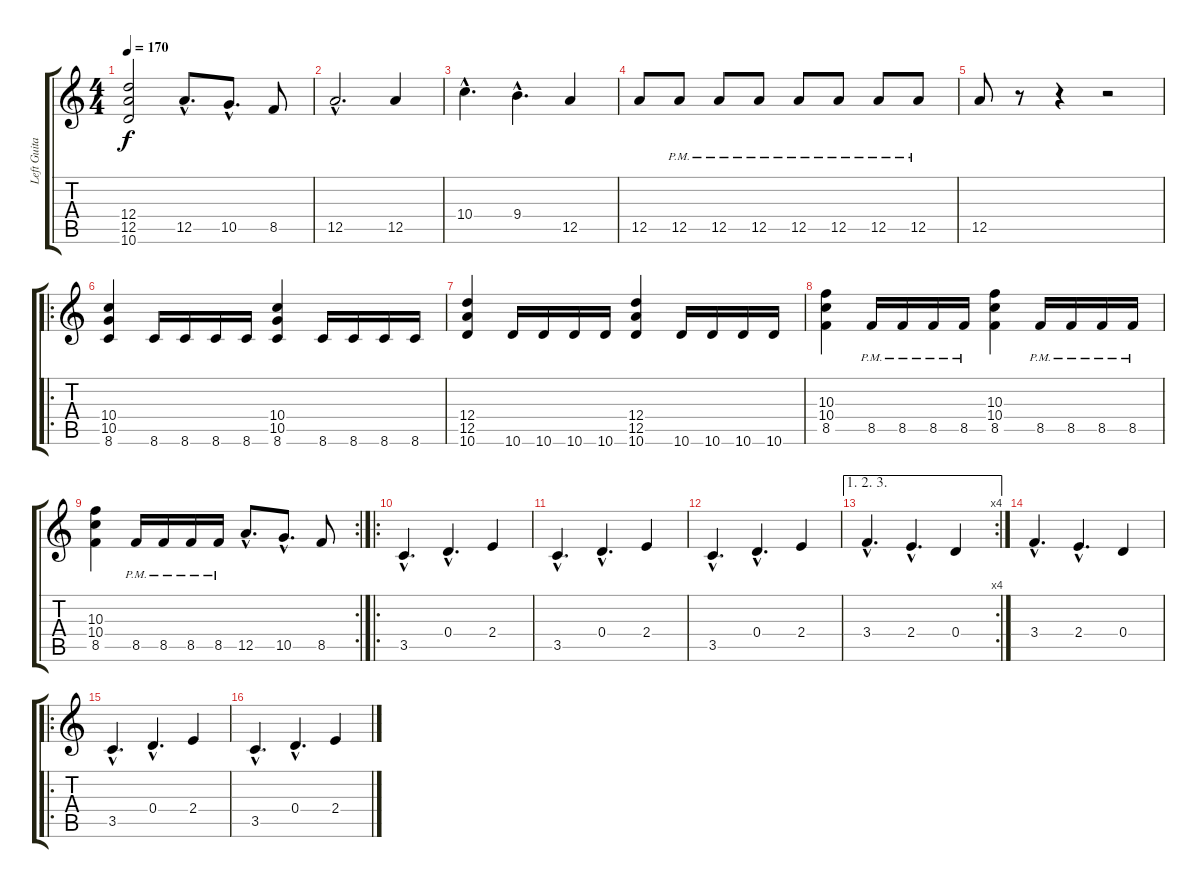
\track ("Left Guitar" "Left Guita") {instrument distortionguitar}
\staff {score tabs}
\tuning (E4 B3 G3 D3 A2 E2) {hide}
\ts (4 4)
\tempo 170
\clef g2
\ks c
(12.4{t} 12.5{t} 10.6{t}).2{dy f} 12.5{hac}.8{d} 10.5{hac}.8{d} 8.5.8 |
12.5{hac}.2{d} 12.5.4 |
10.4{hac}.4{d} 9.4{hac}.4{d} 12.5.4 |
12.5.8 12.5{pm}.8 12.5{pm}.8 12.5{pm}.8 12.5{pm}.8 12.5{pm}.8 12.5{pm}.8 12.5{pm}.8 |
12.5.8 r.8 r.4 r.2 |
\ro
(10.4 10.5 8.6).4 8.6.16 8.6.16 8.6.16 8.6.16 (10.4 10.5 8.6).4 8.6.16 8.6.16 8.6.16 8.6.16 |
(12.4 12.5 10.6).4 10.6.16 10.6.16 10.6.16 10.6.16 (12.4 12.5 10.6).4 10.6.16 10.6.16 10.6.16 10.6.16 |
(10.3 10.4 8.5).4 8.5{pm}.16 8.5{pm}.16 8.5{pm}.16 8.5{pm}.16 (10.3 10.4 8.5).4 8.5{pm}.16 8.5{pm}.16 8.5{pm}.16 8.5{pm}.16 |
\rc 2
(10.3 10.4 8.5).4 8.5{pm}.16 8.5{pm}.16 8.5{pm}.16 8.5{pm}.16 12.5{hac}.8{d} 10.5{hac}.8{d} 8.5.8 |
\ro
3.5{hac}.4{d} 0.4{hac}.4{d} 2.4.4 |
3.5{hac}.4{d} 0.4{hac}.4{d} 2.4.4 |
3.5{hac}.4{d} 0.4{hac}.4{d} 2.4.4 |
\ae (1 2 3)
\rc 4
3.4{hac}.4{d} 2.4{hac}.4{d} 0.4.4 |
3.4{hac}.4{d} 2.4{hac}.4{d} 0.4.4 |
\ro
3.5{hac}.4{d} 0.4{hac}.4{d} 2.4.4 |
3.5{hac}.4{d} 0.4{hac}.4{d} 2.4.4
